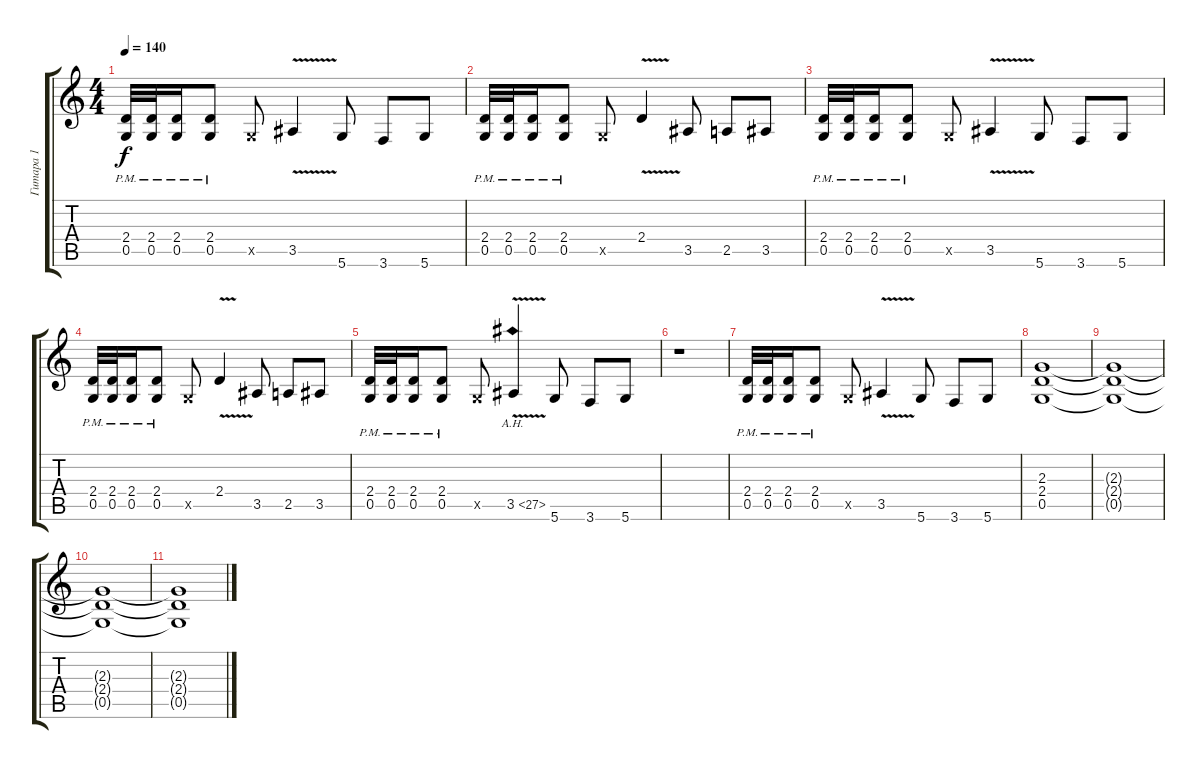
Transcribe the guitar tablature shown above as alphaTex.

\track ("Гитара 1" "Гитара 1") {instrument overdrivenguitar}
\staff {score tabs}
\tuning (D4 A3 F3 C3 G2 D2) {hide}
\ts (4 4)
\tempo 140
\clef g2
\ks c
(2.4{pm} 0.5{pm}).32{dy f} (2.4{pm} 0.5{pm}).32 (2.4{pm} 0.5{pm}).16 (2.4{pm} 0.5{pm}).8 0.5{x}.8 3.5{v}.4 5.6.8 3.6.8 5.6.8 |
(2.4{pm} 0.5{pm}).32 (2.4{pm} 0.5{pm}).32 (2.4{pm} 0.5{pm}).16 (2.4{pm} 0.5{pm}).8 0.5{x}.8 2.4{v}.4 3.5.8 2.5.8 3.5.8 |
(2.4{pm} 0.5{pm}).32 (2.4{pm} 0.5{pm}).32 (2.4{pm} 0.5{pm}).16 (2.4{pm} 0.5{pm}).8 0.5{x}.8 3.5{v}.4 5.6.8 3.6.8 5.6.8 |
(2.4{pm} 0.5{pm}).32 (2.4{pm} 0.5{pm}).32 (2.4{pm} 0.5{pm}).16 (2.4{pm} 0.5{pm}).8 0.5{x}.8 2.4{v}.4 3.5.8 2.5.8 3.5.8 |
(2.4{pm} 0.5{pm}).32 (2.4{pm} 0.5{pm}).32 (2.4{pm} 0.5{pm}).16 (2.4{pm} 0.5{pm}).8 0.5{x}.8 3.5{ah 24 v}.4 5.6.8 3.6.8 5.6.8 |
r.1 |
(2.4{pm} 0.5{pm}).32 (2.4{pm} 0.5{pm}).32 (2.4{pm} 0.5{pm}).16 (2.4{pm} 0.5{pm}).8 0.5{x}.8 3.5{v}.4 5.6.8 3.6.8 5.6.8 |
(2.3 2.4 0.5).1 |
(2.3{t} 2.4{t} 0.5{t}).1 |
(2.3{t} 2.4{t} 0.5{t}).1 |
(2.3{t} 2.4{t} 0.5{t}).1
